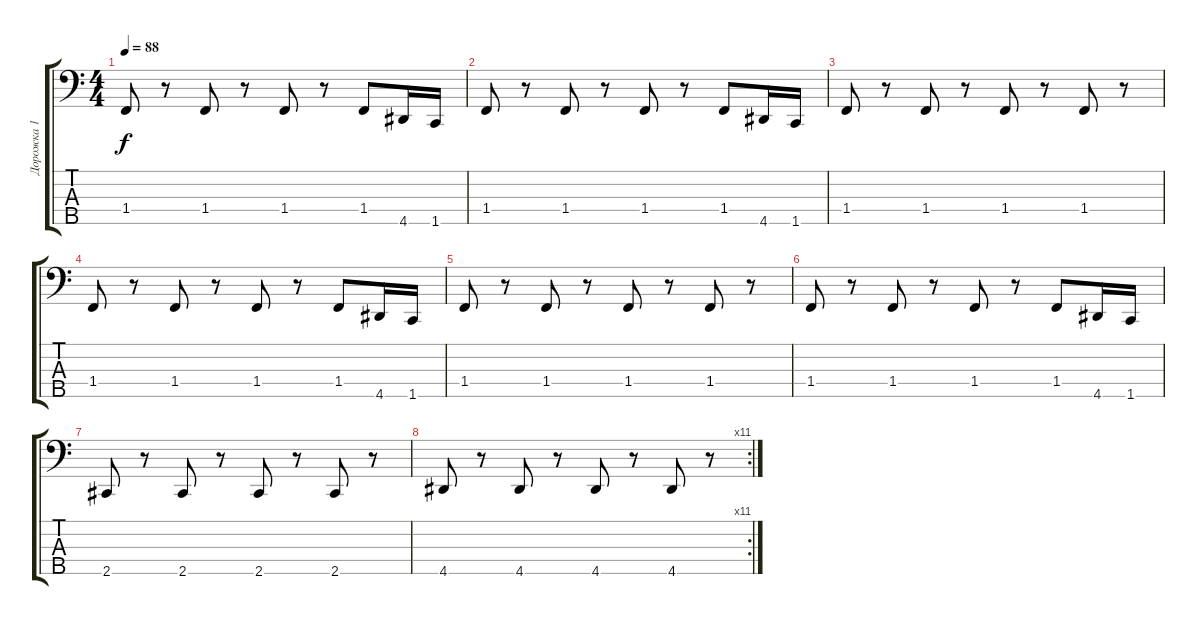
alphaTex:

\track ("Дорожка 1" "Дорожка 1") {instrument electricbassfinger}
\staff {score tabs}
\tuning (G2 D2 A1 E1 B0) {hide}
\ts (4 4)
\tempo 88
\clef f4
\ks c
1.4.8{dy f} r.8 1.4.8 r.8 1.4.8 r.8 1.4.8 4.5.16 1.5.16 |
1.4.8 r.8 1.4.8 r.8 1.4.8 r.8 1.4.8 4.5.16 1.5.16 |
1.4.8 r.8 1.4.8 r.8 1.4.8 r.8 1.4.8 r.8 |
1.4.8 r.8 1.4.8 r.8 1.4.8 r.8 1.4.8 4.5.16 1.5.16 |
1.4.8 r.8 1.4.8 r.8 1.4.8 r.8 1.4.8 r.8 |
1.4.8 r.8 1.4.8 r.8 1.4.8 r.8 1.4.8 4.5.16 1.5.16 |
2.5.8 r.8 2.5.8 r.8 2.5.8 r.8 2.5.8 r.8 |
\rc 11
4.5.8 r.8 4.5.8 r.8 4.5.8 r.8 4.5.8 r.8
